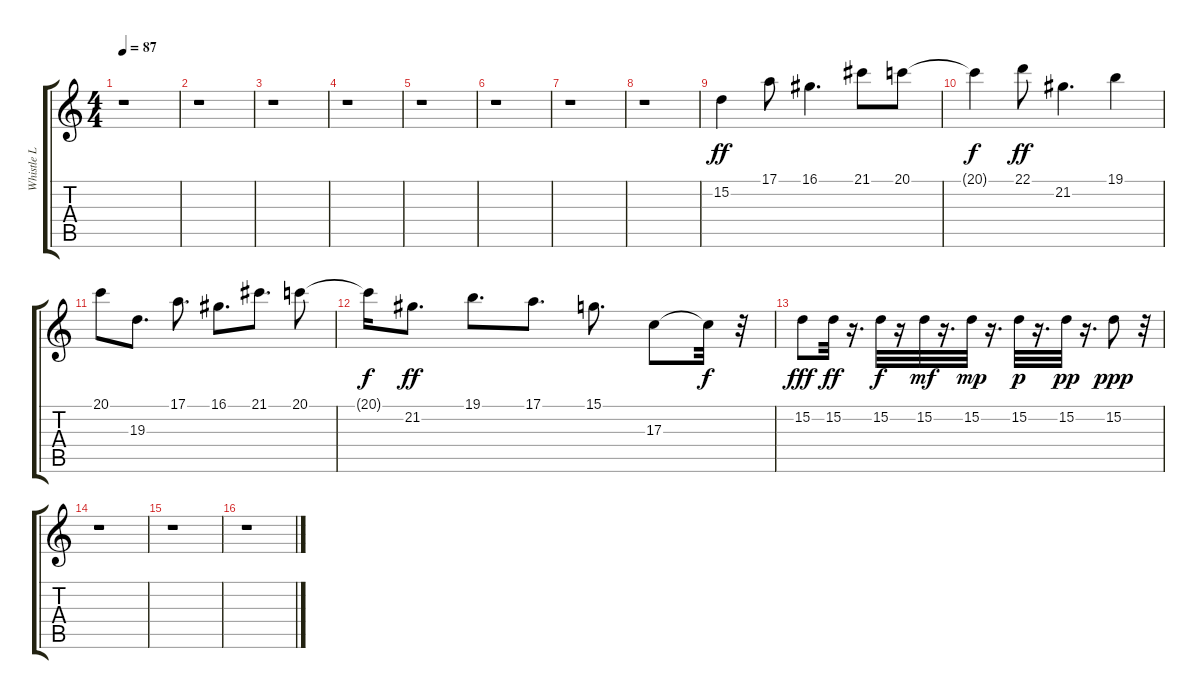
\track ("Whistle L" "Whistle L") {instrument whistle}
\staff {score tabs}
\tuning (E4 B3 G3 D3 A2 E2) {hide}
\ts (4 4)
\tempo 87
\clef g2
\ks c
r.1{dy ff} |
r.1 |
r.1 |
r.1 |
r.1 |
r.1 |
r.1 |
r.1 |
15.2.4 17.1.8 16.1.4{d} 21.1.8 20.1.8 |
20.1{t}.4{dy f} 22.1.8{dy ff} 21.2.4{d} 19.1.4 |
20.1.8 19.3.8{d} 17.1.8{d} 16.1.8{d} 21.1.8{d} 20.1.8 |
20.1{t}.16{dy f} 21.2.8{d dy ff} 19.1.8{d} 17.1.8{d} 15.1.8{d} 17.3.8 17.3{t}.32{dy f} r.32 |
15.2.8{dy fff} 15.2.32{dy ff} r.16{d} 15.2.32{dy f} r.16 15.2.32{dy mf} r.16{d} 15.2.32{dy mp} r.16{d} 15.2.32{dy p} r.16{d} 15.2.32{dy pp} r.16{d} 15.2.8{dy ppp} r.32 |
r.1 |
r.1 |
r.1
